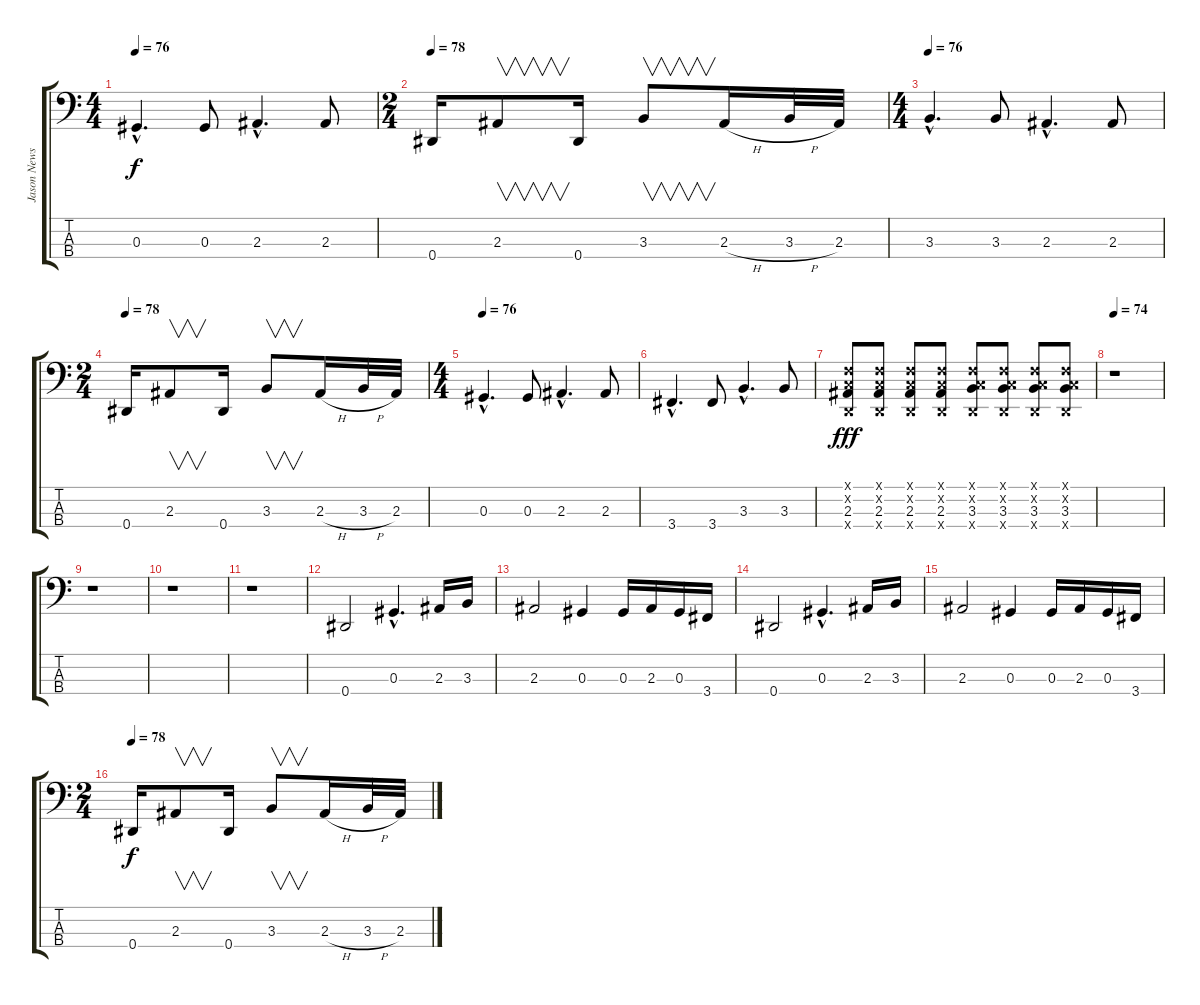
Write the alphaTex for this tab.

\track ("Jason Newsted" "Jason News") {instrument electricbassfinger}
\staff {score tabs}
\tuning (Gb2 Db2 Ab1 Eb1) {hide}
\ts (4 4)
\tempo 76
\clef f4
\ks c
0.3{hac}.4{d dy f} 0.3.8 2.3{hac}.4{d} 2.3.8 |
\ts (2 4)
\tempo 78
0.4.16 2.3.8{v} 0.4.16 3.3.8{v} 2.3{h}.16 3.3{h}.32 2.3.32 |
\ts (4 4)
\tempo 76
3.3{hac}.4{d} 3.3.8 2.3{hac}.4{d} 2.3.8 |
\ts (2 4)
\tempo 78
0.4.16 2.3.8{v} 0.4.16 3.3.8{v} 2.3{h}.16 3.3{h}.32 2.3.32 |
\ts (4 4)
\tempo 76
0.3{hac}.4{d} 0.3.8 2.3{hac}.4{d} 2.3.8 |
3.4{hac}.4{d} 3.4.8 3.3{hac}.4{d} 3.3.8 |
(-1.1{x} -1.2{x} 2.3 -1.4{x}).8{dy fff} (-1.1{x} -1.2{x} 2.3 -1.4{x}).8 (-1.1{x} -1.2{x} 2.3 -1.4{x}).8 (-1.1{x} -1.2{x} 2.3 -1.4{x}).8 (-1.1{x} -1.2{x} 3.3 -1.4{x}).8 (-1.1{x} -1.2{x} 3.3 -1.4{x}).8 (-1.1{x} -1.2{x} 3.3 -1.4{x}).8 (-1.1{x} -1.2{x} 3.3 -1.4{x}).8 |
\tempo 74
r.1 |
r.1 |
r.1 |
r.1 |
0.4.2 0.3{hac}.4{d} 2.3.16 3.3.16 |
2.3.2 0.3.4 0.3.16 2.3.16 0.3.16 3.4.16 |
0.4.2 0.3{hac}.4{d} 2.3.16 3.3.16 |
2.3.2 0.3.4 0.3.16 2.3.16 0.3.16 3.4.16 |
\ts (2 4)
\tempo 78
0.4.16{dy f} 2.3.8{v} 0.4.16 3.3.8{v} 2.3{h}.16 3.3{h}.32 2.3.32
